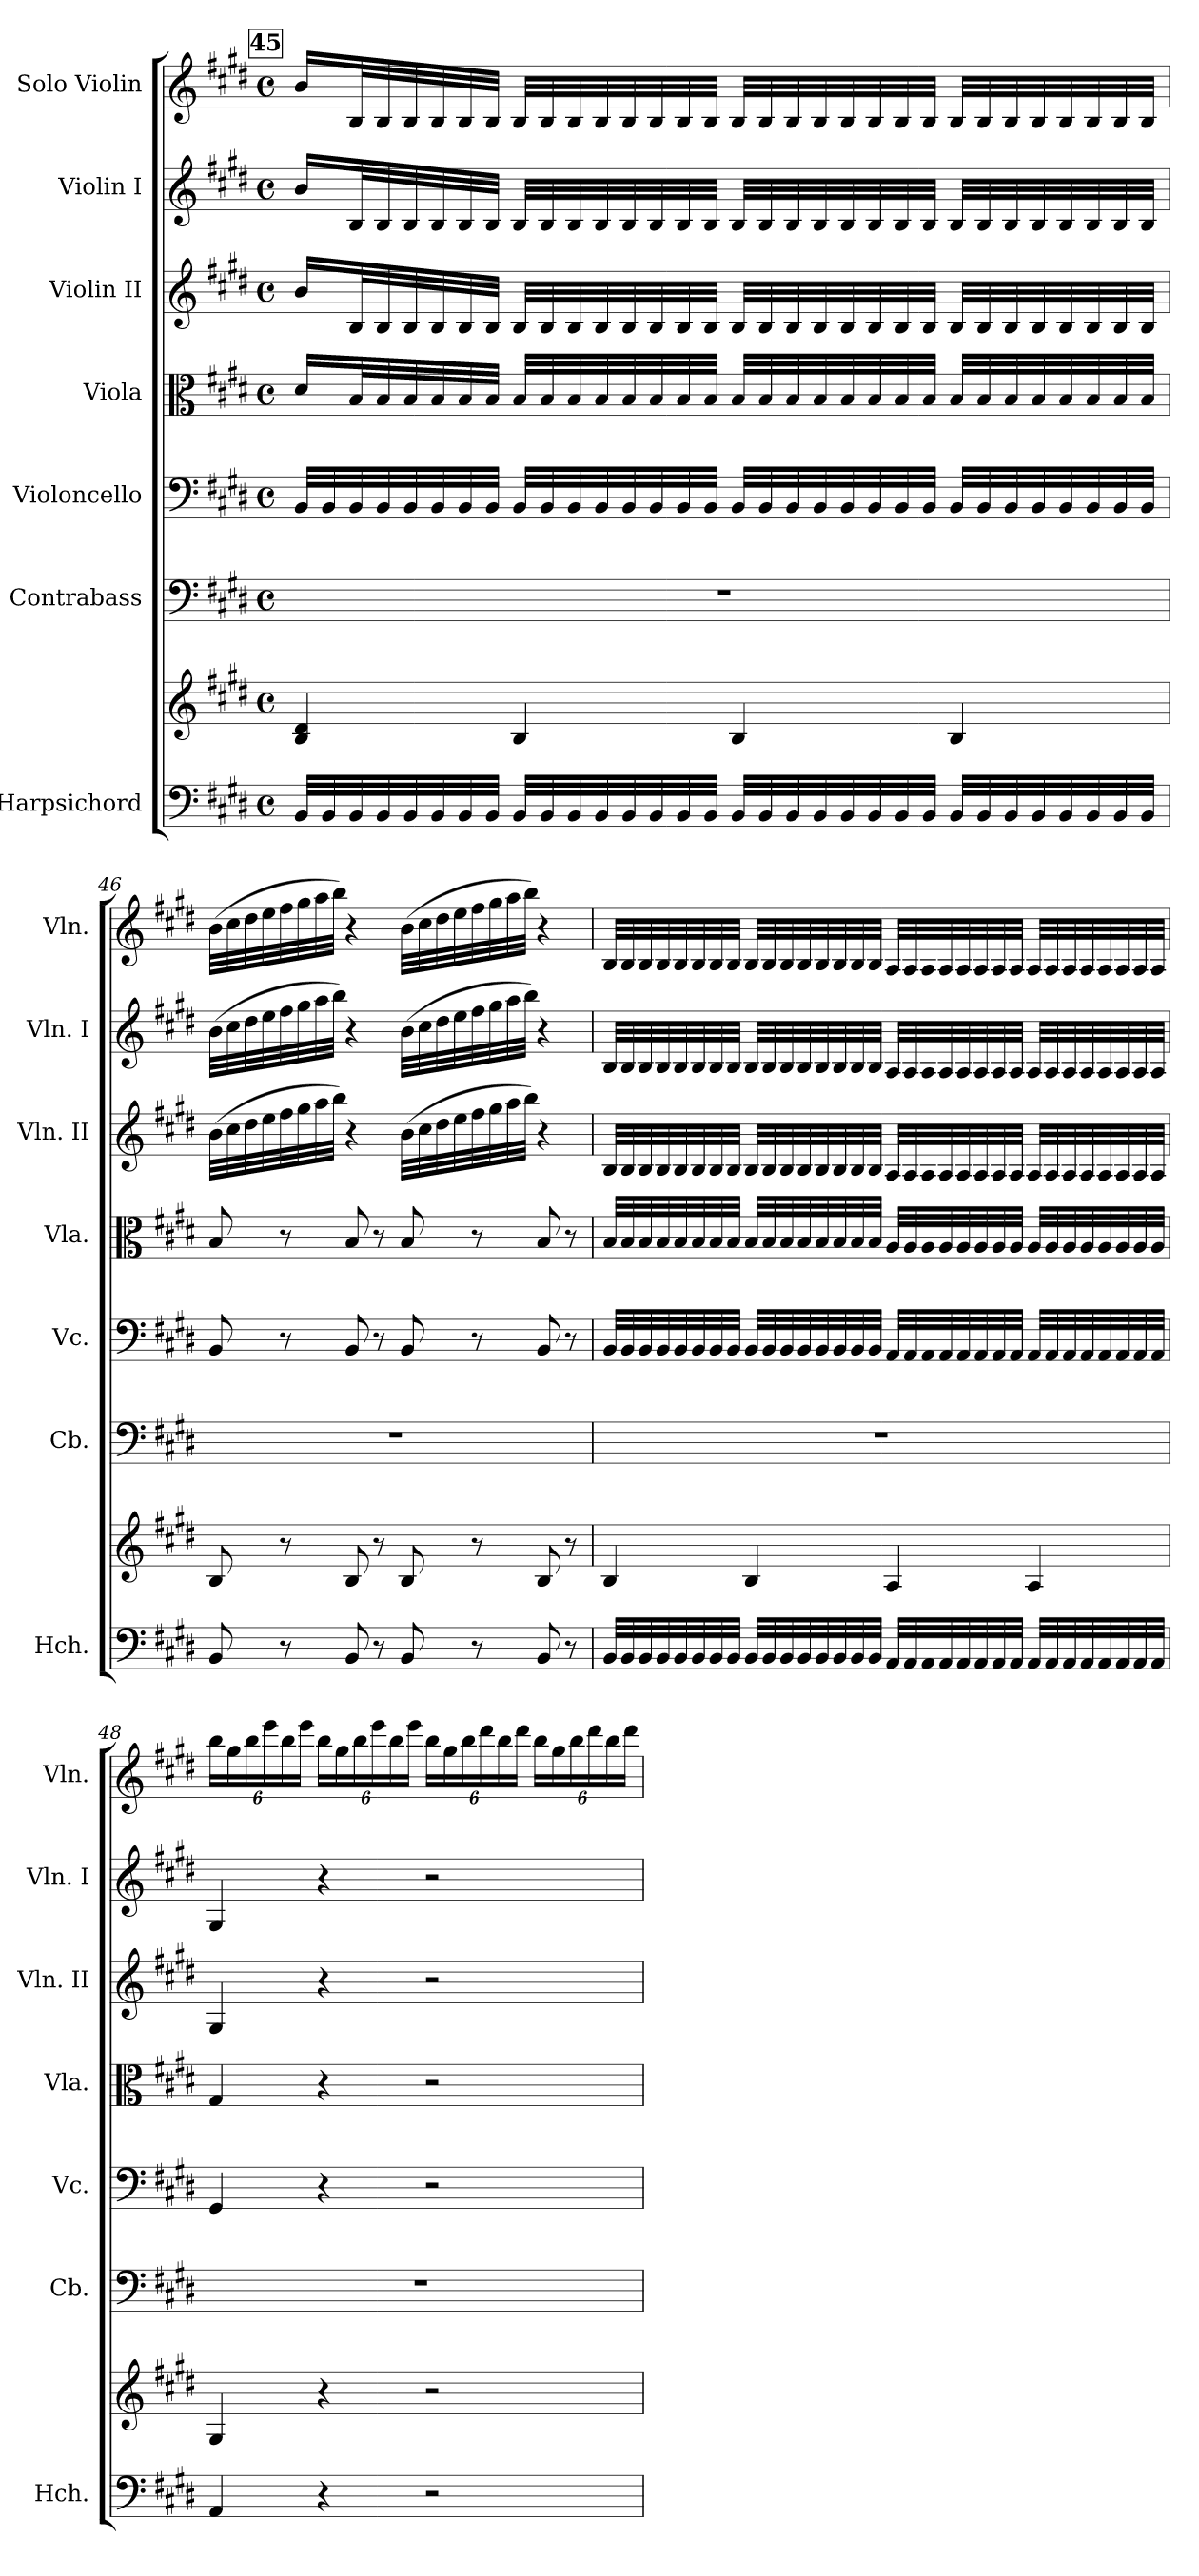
**kern	**kern	**kern	**kern	**kern	**kern	**kern	**kern
*part7	*part7	*part6	*part5	*part4	*part3	*part2	*part1
*staff8	*staff7	*staff6	*staff5	*staff4	*staff3	*staff2	*staff1
*I"Harpsichord	*	*I"Contrabass	*I"Violoncello	*I"Viola	*I"Violin II	*I"Violin I	*I"Solo Violin
*I'Hch.	*	*I'Cb.	*I'Vc.	*I'Vla.	*I'Vln. II	*I'Vln. I	*I'Vln.
!!LO:PB:g=z
*clefF4	*clefG2	*clefF4	*clefF4	*clefC3	*clefG2	*clefG2	*clefG2
*	*	*ITrd7c12	*	*	*	*	*
*k[f#c#g#d#]	*k[f#c#g#d#]	*k[f#c#g#d#]	*k[f#c#g#d#]	*k[f#c#g#d#]	*k[f#c#g#d#]	*k[f#c#g#d#]	*k[f#c#g#d#]
*M4/4	*M4/4	*M4/4	*M4/4	*M4/4	*M4/4	*M4/4	*M4/4
*met(c)	*met(c)	*met(c)	*met(c)	*met(c)	*met(c)	*met(c)	*met(c)
!!LO:REH:place=s1:a:B:fs=14:t=45
=45	=45	=45	=45	=45	=45	=45	=45
32BB/LLL	4B/ 4d#/	1r	32BB/LLL	16d#/LL	16b/LL	16b/LL	16b/LL
32BB/	.	.	32BB/	.	.	.	.
32BB/	.	.	32BB/	32B/L	32B/L	32B/L	32B/L
32BB/	.	.	32BB/	32B/	32B/	32B/	32B/
32BB/	.	.	32BB/	32B/	32B/	32B/	32B/
32BB/	.	.	32BB/	32B/	32B/	32B/	32B/
32BB/	.	.	32BB/	32B/	32B/	32B/	32B/
32BB/JJJ	.	.	32BB/JJJ	32B/JJJ	32B/JJJ	32B/JJJ	32B/JJJ
32BB/LLL	4B/	.	32BB/LLL	32B/LLL	32B/LLL	32B/LLL	32B/LLL
32BB/	.	.	32BB/	32B/	32B/	32B/	32B/
32BB/	.	.	32BB/	32B/	32B/	32B/	32B/
32BB/	.	.	32BB/	32B/	32B/	32B/	32B/
32BB/	.	.	32BB/	32B/	32B/	32B/	32B/
32BB/	.	.	32BB/	32B/	32B/	32B/	32B/
32BB/	.	.	32BB/	32B/	32B/	32B/	32B/
32BB/JJJ	.	.	32BB/JJJ	32B/JJJ	32B/JJJ	32B/JJJ	32B/JJJ
32BB/LLL	4B/	.	32BB/LLL	32B/LLL	32B/LLL	32B/LLL	32B/LLL
32BB/	.	.	32BB/	32B/	32B/	32B/	32B/
32BB/	.	.	32BB/	32B/	32B/	32B/	32B/
32BB/	.	.	32BB/	32B/	32B/	32B/	32B/
32BB/	.	.	32BB/	32B/	32B/	32B/	32B/
32BB/	.	.	32BB/	32B/	32B/	32B/	32B/
32BB/	.	.	32BB/	32B/	32B/	32B/	32B/
32BB/JJJ	.	.	32BB/JJJ	32B/JJJ	32B/JJJ	32B/JJJ	32B/JJJ
32BB/LLL	4B/	.	32BB/LLL	32B/LLL	32B/LLL	32B/LLL	32B/LLL
32BB/	.	.	32BB/	32B/	32B/	32B/	32B/
32BB/	.	.	32BB/	32B/	32B/	32B/	32B/
32BB/	.	.	32BB/	32B/	32B/	32B/	32B/
32BB/	.	.	32BB/	32B/	32B/	32B/	32B/
32BB/	.	.	32BB/	32B/	32B/	32B/	32B/
32BB/	.	.	32BB/	32B/	32B/	32B/	32B/
32BB/JJJ	.	.	32BB/JJJ	32B/JJJ	32B/JJJ	32B/JJJ	32B/JJJ
!!LO:PB:g=z
=46	=46	=46	=46	=46	=46	=46	=46
8BB/	8B/	1r	8BB/	8B/	(>32b\LLL	(>32b\LLL	(>32b\LLL
.	.	.	.	.	32cc#\	32cc#\	32cc#\
.	.	.	.	.	32dd#\	32dd#\	32dd#\
.	.	.	.	.	32ee\	32ee\	32ee\
8r	8r	.	8r	8r	32ff#\	32ff#\	32ff#\
.	.	.	.	.	32gg#\	32gg#\	32gg#\
.	.	.	.	.	32aa\	32aa\	32aa\
.	.	.	.	.	32bb\JJJ)	32bb\JJJ)	32bb\JJJ)
8BB/	8B/	.	8BB/	8B/	4r	4r	4r
8r	8r	.	8r	8r	.	.	.
8BB/	8B/	.	8BB/	8B/	(>32b\LLL	(>32b\LLL	(>32b\LLL
.	.	.	.	.	32cc#\	32cc#\	32cc#\
.	.	.	.	.	32dd#\	32dd#\	32dd#\
.	.	.	.	.	32ee\	32ee\	32ee\
8r	8r	.	8r	8r	32ff#\	32ff#\	32ff#\
.	.	.	.	.	32gg#\	32gg#\	32gg#\
.	.	.	.	.	32aa\	32aa\	32aa\
.	.	.	.	.	32bb\JJJ)	32bb\JJJ)	32bb\JJJ)
8BB/	8B/	.	8BB/	8B/	4r	4r	4r
8r	8r	.	8r	8r	.	.	.
!!LO:PB:g=z
=47	=47	=47	=47	=47	=47	=47	=47
32BB/LLL	4B/	1r	32BB/LLL	32B/LLL	32B/LLL	32B/LLL	32B/LLL
32BB/	.	.	32BB/	32B/	32B/	32B/	32B/
32BB/	.	.	32BB/	32B/	32B/	32B/	32B/
32BB/	.	.	32BB/	32B/	32B/	32B/	32B/
32BB/	.	.	32BB/	32B/	32B/	32B/	32B/
32BB/	.	.	32BB/	32B/	32B/	32B/	32B/
32BB/	.	.	32BB/	32B/	32B/	32B/	32B/
32BB/JJJ	.	.	32BB/JJJ	32B/JJJ	32B/JJJ	32B/JJJ	32B/JJJ
32BB/LLL	4B/	.	32BB/LLL	32B/LLL	32B/LLL	32B/LLL	32B/LLL
32BB/	.	.	32BB/	32B/	32B/	32B/	32B/
32BB/	.	.	32BB/	32B/	32B/	32B/	32B/
32BB/	.	.	32BB/	32B/	32B/	32B/	32B/
32BB/	.	.	32BB/	32B/	32B/	32B/	32B/
32BB/	.	.	32BB/	32B/	32B/	32B/	32B/
32BB/	.	.	32BB/	32B/	32B/	32B/	32B/
32BB/JJJ	.	.	32BB/JJJ	32B/JJJ	32B/JJJ	32B/JJJ	32B/JJJ
32AA/LLL	4A/	.	32AA/LLL	32A/LLL	32A/LLL	32A/LLL	32A/LLL
32AA/	.	.	32AA/	32A/	32A/	32A/	32A/
32AA/	.	.	32AA/	32A/	32A/	32A/	32A/
32AA/	.	.	32AA/	32A/	32A/	32A/	32A/
32AA/	.	.	32AA/	32A/	32A/	32A/	32A/
32AA/	.	.	32AA/	32A/	32A/	32A/	32A/
32AA/	.	.	32AA/	32A/	32A/	32A/	32A/
32AA/JJJ	.	.	32AA/JJJ	32A/JJJ	32A/JJJ	32A/JJJ	32A/JJJ
32AA/LLL	4A/	.	32AA/LLL	32A/LLL	32A/LLL	32A/LLL	32A/LLL
32AA/	.	.	32AA/	32A/	32A/	32A/	32A/
32AA/	.	.	32AA/	32A/	32A/	32A/	32A/
32AA/	.	.	32AA/	32A/	32A/	32A/	32A/
32AA/	.	.	32AA/	32A/	32A/	32A/	32A/
32AA/	.	.	32AA/	32A/	32A/	32A/	32A/
32AA/	.	.	32AA/	32A/	32A/	32A/	32A/
32AA/JJJ	.	.	32AA/JJJ	32A/JJJ	32A/JJJ	32A/JJJ	32A/JJJ
!!LO:PB:g=z
=48	=48	=48	=48	=48	=48	=48	=48
*	*	*	*	*	*	*	*Xbrackettup
4AA/	4G#/	1r	4GG#/	4G#/	4G#/	4G#/	24bb\LL
.	.	.	.	.	.	.	24gg#\
.	.	.	.	.	.	.	24bb\
.	.	.	.	.	.	.	24eee\
.	.	.	.	.	.	.	24bb\
.	.	.	.	.	.	.	24eee\JJ
4r	4r	.	4r	4r	4r	4r	24bb\LL
.	.	.	.	.	.	.	24gg#\
.	.	.	.	.	.	.	24bb\
.	.	.	.	.	.	.	24eee\
.	.	.	.	.	.	.	24bb\
.	.	.	.	.	.	.	24eee\JJ
2r	2r	.	2r	2r	2r	2r	24bb\LL
.	.	.	.	.	.	.	24gg#\
.	.	.	.	.	.	.	24bb\
.	.	.	.	.	.	.	24ddd#\
.	.	.	.	.	.	.	24bb\
.	.	.	.	.	.	.	24ddd#\JJ
.	.	.	.	.	.	.	24bb\LL
.	.	.	.	.	.	.	24gg#\
.	.	.	.	.	.	.	24bb\
.	.	.	.	.	.	.	24ddd#\
.	.	.	.	.	.	.	24bb\
.	.	.	.	.	.	.	24ddd#\JJ
=	=	=	=	=	=	=	=
*-	*-	*-	*-	*-	*-	*-	*-
